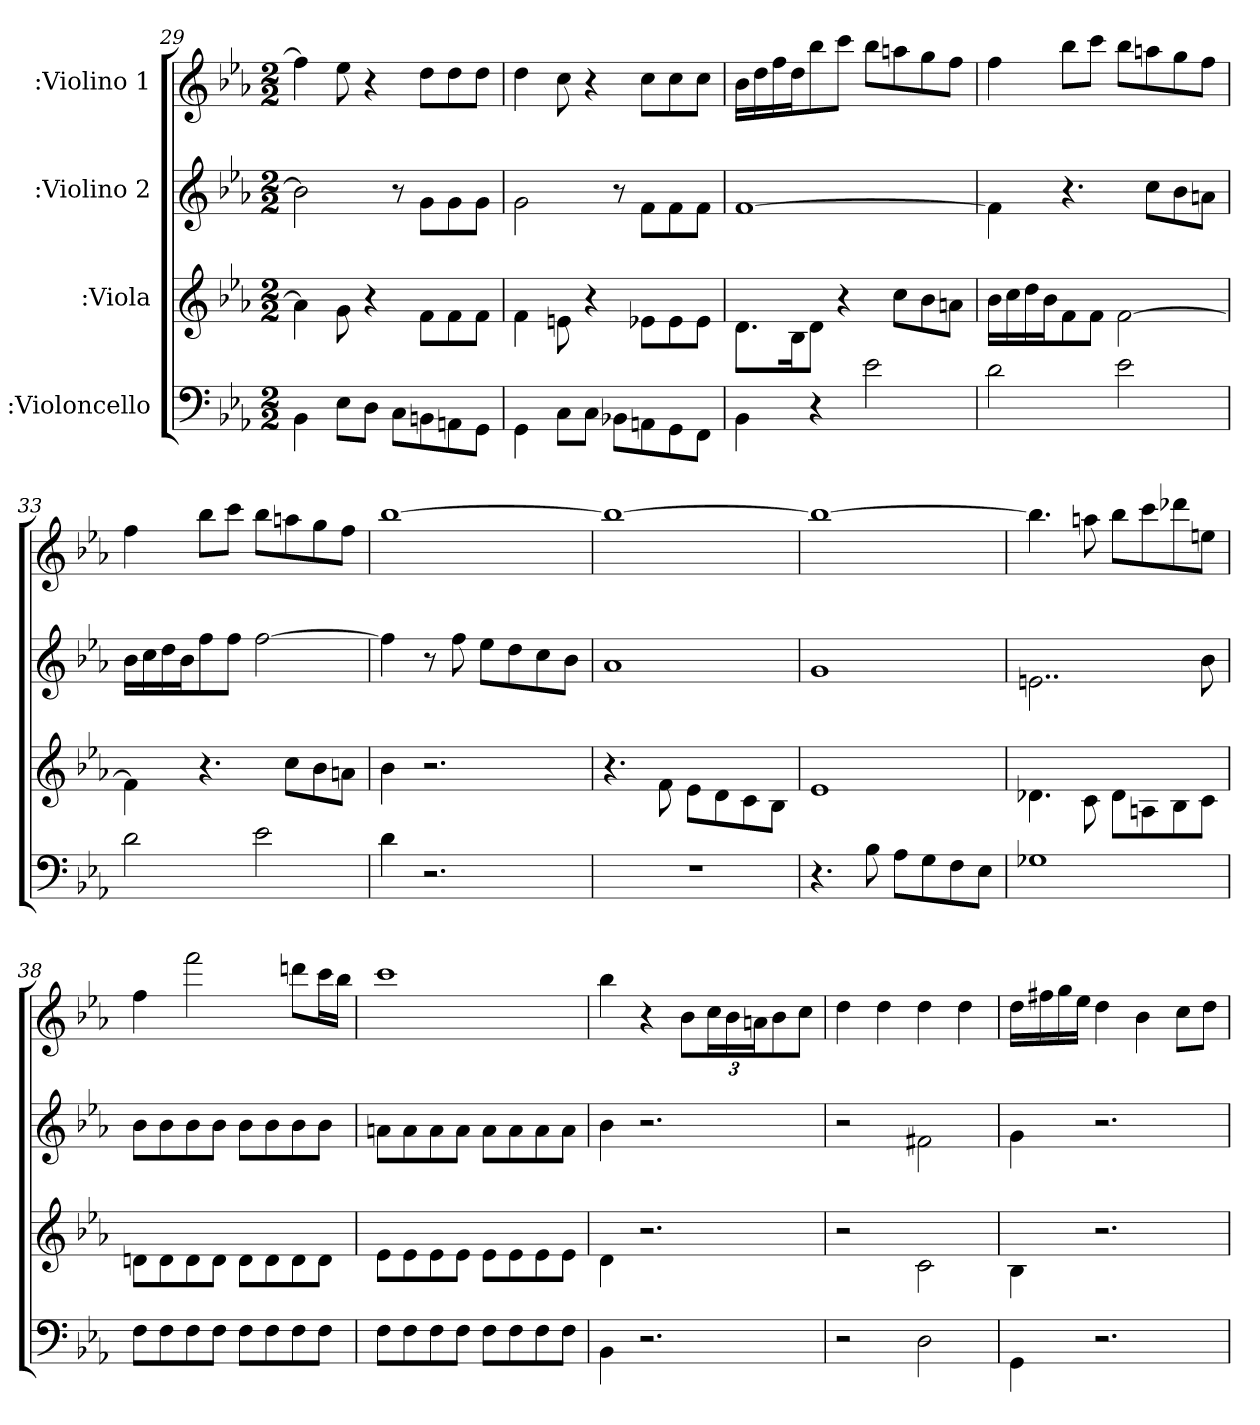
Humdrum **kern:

**kern	**kern	**kern	**kern
*part4	*part3	*part2	*part1
*staff4	*staff3	*staff2	*staff1
*I":Violoncello	*I":Viola	*I":Violino 2	*I":Violino 1
*k[b-e-a-]	*k[b-e-a-]	*k[b-e-a-]	*k[b-e-a-]
*E-:	*E-:	*E-:	*E-:
*M2/2	*M2/2	*M2/2	*M2/2
=29	=29	=29	=29
4BB-\	4a-\]	2b-\]	4ff\]
8E-\L	8g\	.	8ee-\
8D\J	4r	.	4r
8C\L	.	8r	.
8BBn\	8f\L	8g\L	8dd\L
8AAn\	8f\	8g\	8dd\
8GG\J	8f\J	8g\J	8dd\J
=30	=30	=30	=30
4GG\	4f\	2g\	4dd\
8C\L	8en\	.	8cc\
8C\J	4r	.	4r
8BB-X\L	.	8r	.
8AAn\	8e-X\L	8f\L	8cc\L
8GG\	8e-\	8f\	8cc\
8FF\J	8e-\J	8f\J	8cc\J
=31	=31	=31	=31
4BB-\	8.d\L	[1f\	16b-\LL
.	.	.	16dd\
.	.	.	16ff\
.	16B-\K	.	16dd\J
4r	8d\J	.	8bb-\
.	4r	.	8ccc\J
2e-\	.	.	8bb-\L
.	8cc\L	.	8aan\
.	8b-\	.	8gg\
.	8an\J	.	8ff\J
=32	=32	=32	=32
2d\	16b-\LL	4f\]	4ff\
.	16cc\	.	.
.	16dd\	.	.
.	16b-\J	.	.
.	8f\	4.r	8bb-\L
.	8f\J	.	8ccc\J
2e-\	[2f\	.	8bb-\L
.	.	8cc\L	8aan\
.	.	8b-\	8gg\
.	.	8an\J	8ff\J
=33	=33	=33	=33
2d\	4f\]	16b-\LL	4ff\
.	.	16cc\	.
.	.	16dd\	.
.	.	16b-\J	.
.	4.r	8ff\	8bb-\L
.	.	8ff\J	8ccc\J
2e-\	.	[2ff\	8bb-\L
.	8cc\L	.	8aan\
.	8b-\	.	8gg\
.	8an\J	.	8ff\J
=34	=34	=34	=34
4d\	4b-\	4ff\]	[1bb-\
2.r	2.r	8r	.
.	.	8ff\	.
.	.	8ee-\L	.
.	.	8dd\	.
.	.	8cc\	.
.	.	8b-\J	.
=35	=35	=35	=35
1r	4.r	1a-\	1bb-\_
.	8f\	.	.
.	8e-\L	.	.
.	8d\	.	.
.	8c\	.	.
.	8B-\J	.	.
=36	=36	=36	=36
4.r	1e-\	1g\	1bb-\_
8B-\	.	.	.
8A-\L	.	.	.
8G\	.	.	.
8F\	.	.	.
8E-\J	.	.	.
=37	=37	=37	=37
1G-X\	4.d-X\	2..en\	4.bb-\]
.	8c\	.	8aan\
.	8d-\L	.	8bb-\L
.	8An\	.	8ccc\
.	8B-\	.	8ddd-X\
.	8c\J	8b-\	8een\J
=38	=38	=38	=38
8F\L	8dn\L	8b-\L	4ff\
8F\	8d\	8b-\	.
8F\	8d\	8b-\	2fff\
8F\J	8d\J	8b-\J	.
8F\L	8d\L	8b-\L	.
8F\	8d\	8b-\	.
8F\	8d\	8b-\	8dddn\L
8F\J	8d\J	8b-\J	16ccc\L
.	.	.	16bb-\JJ
=39	=39	=39	=39
8F\L	8e-\L	8an\L	1ccc\
8F\	8e-\	8a\	.
8F\	8e-\	8a\	.
8F\J	8e-\J	8a\J	.
8F\L	8e-\L	8a\L	.
8F\	8e-\	8a\	.
8F\	8e-\	8a\	.
8F\J	8e-\J	8a\J	.
=40	=40	=40	=40
4BB-\	4d\	4b-\	4bb-\
2.r	2.r	2.r	4r
.	.	.	8b-\L
.	.	.	24cc\L
.	.	.	24b-\
.	.	.	24an\J
.	.	.	8b-\
.	.	.	8cc\J
=41	=41	=41	=41
2r	2r	2r	4dd\
.	.	.	4dd\
2D\	2c\	2f#X\	4dd\
.	.	.	4dd\
=42	=42	=42	=42
4GG\	4B-\	4g\	16dd\LL
.	.	.	16ff#X\
.	.	.	16gg\
.	.	.	16ee-\JJ
2.r	2.r	2.r	4dd\
.	.	.	4b-\
.	.	.	8cc\L
.	.	.	8dd\J
=	=	=	=
*-	*-	*-	*-
